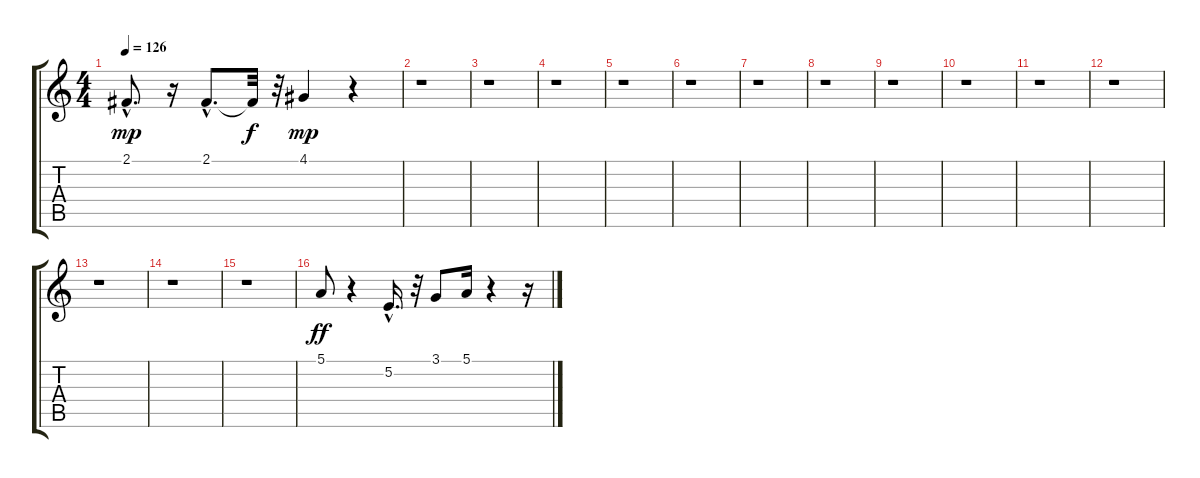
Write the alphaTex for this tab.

\track "" {instrument stringensemble1}
\staff {score tabs}
\tuning (E4 B3 G3 D3 A2 E2) {hide}
\ts (4 4)
\tempo 126
\clef g2
\ks c
2.1{hac}.8{d dy mp} r.16 2.1{hac}.8{d} 2.1{t}.32{dy f} r.32 4.1.4{dy mp} r.4 |
r.1 |
r.1 |
r.1 |
r.1 |
r.1 |
r.1 |
r.1 |
r.1 |
r.1 |
r.1 |
r.1 |
r.1 |
r.1 |
r.1 |
5.1.8{dy ff} r.4 5.2{hac}.16{d} r.32 3.1.8 5.1.16 r.4 r.16
